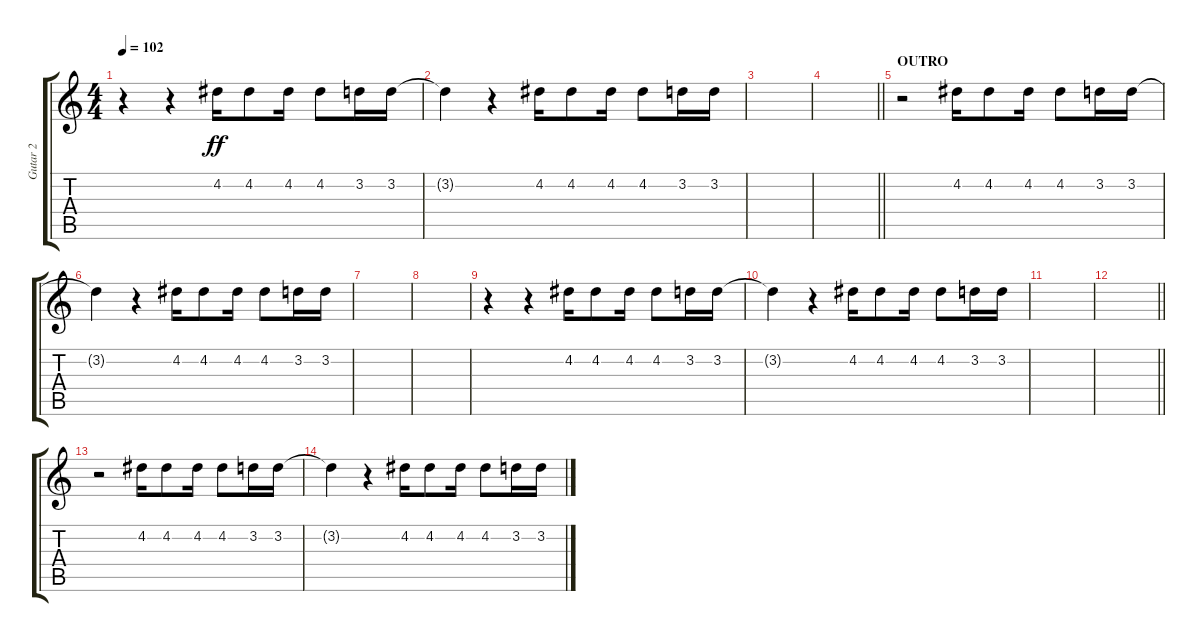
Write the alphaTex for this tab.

\track ("Gutar 2" "Gutar 2") {instrument acousticguitarsteel}
\staff {score tabs}
\tuning (E4 B3 G3 D3 A2 E2) {hide}
\ts (4 4)
\tempo 102
\clef g2
\ks c
r.4{dy ff} r.4 4.2.16 4.2.8 4.2.16 4.2.8 3.2.16 3.2.16 |
3.2{t}.4 r.4 4.2.16 4.2.8 4.2.16 4.2.8 3.2.16 3.2.16 |
|
\barLineRight lightlight
|
\section ("" "OUTRO")
r.2 4.2.16 4.2.8 4.2.16 4.2.8 3.2.16 3.2.16 |
3.2{t}.4 r.4 4.2.16 4.2.8 4.2.16 4.2.8 3.2.16 3.2.16 |
|
|
r.4 r.4 4.2.16 4.2.8 4.2.16 4.2.8 3.2.16 3.2.16 |
3.2{t}.4 r.4 4.2.16 4.2.8 4.2.16 4.2.8 3.2.16 3.2.16 |
|
\barLineRight lightlight
|
r.2 4.2.16 4.2.8 4.2.16 4.2.8 3.2.16 3.2.16 |
3.2{t}.4 r.4 4.2.16 4.2.8 4.2.16 4.2.8 3.2.16 3.2.16
